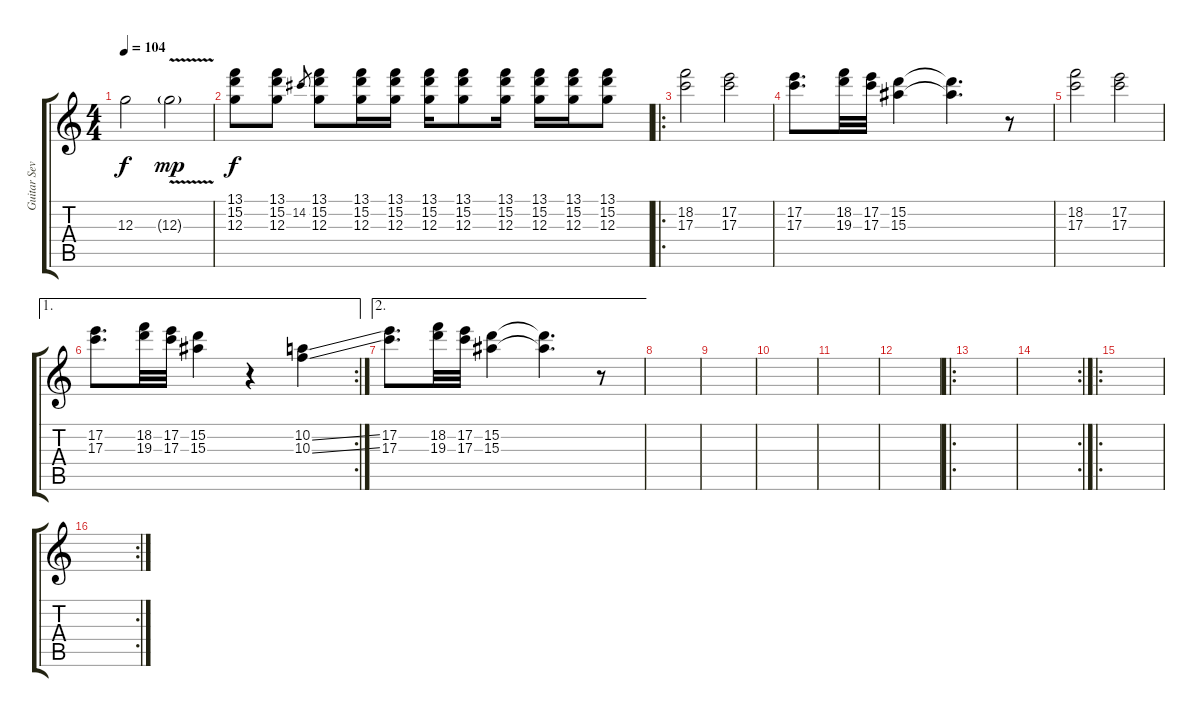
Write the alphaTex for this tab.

\track ("Guitar Seven" "Guitar Sev") {instrument electricguitarclean}
\staff {score tabs}
\tuning (E4 B3 G3 D3 A2 E2) {hide}
\ts (4 4)
\tempo 104
\clef g2
\ks c
12.3.2{dy f} 12.3{v g}.2{dy mp} |
(13.1 15.2 12.3).8{dy f} (13.1 15.2 12.3).8 14.2.8{gr} (13.1 15.2 12.3).8 (13.1 15.2 12.3).16 (13.1 15.2 12.3).16 (13.1 15.2 12.3).16 (13.1 15.2 12.3).8 (13.1 15.2 12.3).16 (13.1 15.2 12.3).16 (13.1 15.2 12.3).16 (13.1 15.2 12.3).8 |
\ro
(18.2 17.3).2 (17.2 17.3).2 |
(17.2 17.3).8{d} (18.2 19.3).32 (17.2 17.3).32 (15.2 15.3).4 (15.2{t} 15.3{t}).4{d} r.8 |
(18.2 17.3).2 (17.2 17.3).2 |
\ae 1
\rc 2
(17.2 17.3).8{d} (18.2 19.3).32 (17.2 17.3).32 (15.2 15.3).4 r.4 (10.2{ss} 10.3{ss}).4 |
\ae 2
(17.2 17.3).8{d} (18.2 19.3).32 (17.2 17.3).32 (15.2 15.3).4 (15.2{t} 15.3{t}).4{d} r.8 |
|
|
|
|
|
\ro
|
\rc 2
|
\ro
|
\rc 2
